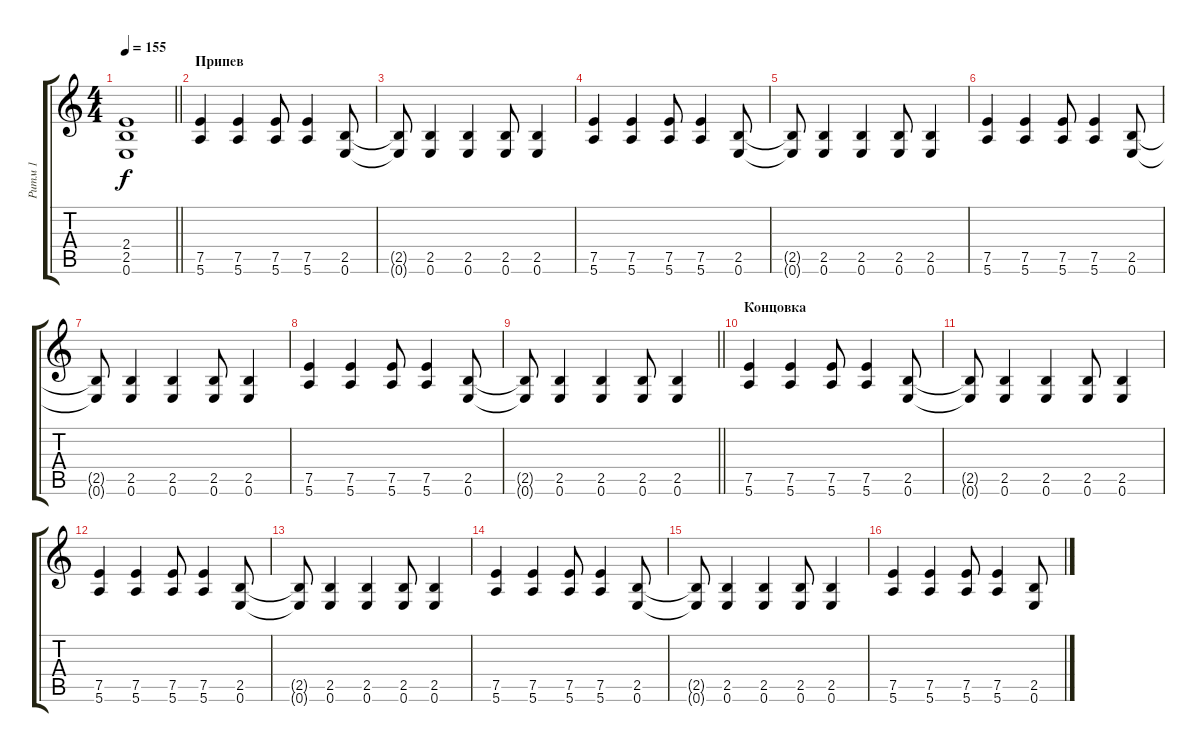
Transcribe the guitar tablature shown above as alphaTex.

\track ("Ритм 1" "Ритм 1") {instrument distortionguitar}
\staff {score tabs}
\tuning (E4 B3 G3 D3 A2 E2) {hide}
\ts (4 4)
\tempo 155
\clef g2
\barLineRight lightlight
\ks c
(2.4{t} 2.5{t} 0.6{t}).1{dy f} |
\section ("" "Припев")
(7.5 5.6).4 (7.5 5.6).4 (7.5 5.6).8 (7.5 5.6).4 (2.5 0.6).8 |
(2.5{t} 0.6{t}).8 (2.5 0.6).4 (2.5 0.6).4 (2.5 0.6).8 (2.5 0.6).4 |
(7.5 5.6).4 (7.5 5.6).4 (7.5 5.6).8 (7.5 5.6).4 (2.5 0.6).8 |
(2.5{t} 0.6{t}).8 (2.5 0.6).4 (2.5 0.6).4 (2.5 0.6).8 (2.5 0.6).4 |
(7.5 5.6).4 (7.5 5.6).4 (7.5 5.6).8 (7.5 5.6).4 (2.5 0.6).8 |
(2.5{t} 0.6{t}).8 (2.5 0.6).4 (2.5 0.6).4 (2.5 0.6).8 (2.5 0.6).4 |
(7.5 5.6).4 (7.5 5.6).4 (7.5 5.6).8 (7.5 5.6).4 (2.5 0.6).8 |
\barLineRight lightlight
(2.5{t} 0.6{t}).8 (2.5 0.6).4 (2.5 0.6).4 (2.5 0.6).8 (2.5 0.6).4 |
\section ("" "Концовка")
(7.5 5.6).4 (7.5 5.6).4 (7.5 5.6).8 (7.5 5.6).4 (2.5 0.6).8 |
(2.5{t} 0.6{t}).8 (2.5 0.6).4 (2.5 0.6).4 (2.5 0.6).8 (2.5 0.6).4 |
(7.5 5.6).4 (7.5 5.6).4 (7.5 5.6).8 (7.5 5.6).4 (2.5 0.6).8 |
(2.5{t} 0.6{t}).8 (2.5 0.6).4 (2.5 0.6).4 (2.5 0.6).8 (2.5 0.6).4 |
(7.5 5.6).4 (7.5 5.6).4 (7.5 5.6).8 (7.5 5.6).4 (2.5 0.6).8 |
(2.5{t} 0.6{t}).8 (2.5 0.6).4 (2.5 0.6).4 (2.5 0.6).8 (2.5 0.6).4 |
(7.5 5.6).4 (7.5 5.6).4 (7.5 5.6).8 (7.5 5.6).4 (2.5 0.6).8
